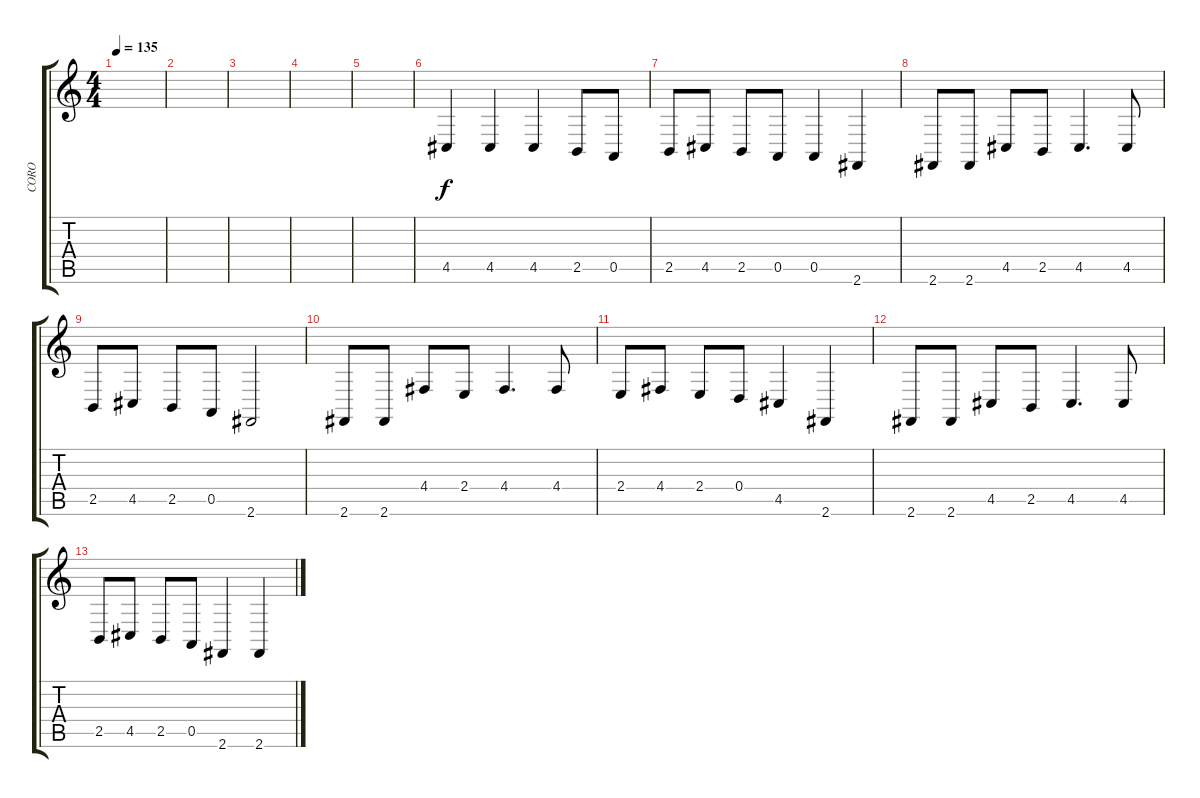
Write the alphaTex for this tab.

\track ("CORO" "CORO") {instrument altosax}
\staff {score tabs}
\tuning (E4 B3 G3 D3 A2 E2) {hide}
\ts (4 4)
\tempo 135
\clef g2
\ks c
|
|
|
|
|
4.5.4 4.5.4 4.5.4 2.5.8 0.5.8 |
2.5.8 4.5.8 2.5.8 0.5.8 0.5.4 2.6.4 |
2.6.8 2.6.8 4.5.8 2.5.8 4.5.4{d} 4.5.8 |
2.5.8 4.5.8 2.5.8 0.5.8 2.6.2 |
2.6.8 2.6.8 4.4.8 2.4.8 4.4.4{d} 4.4.8 |
2.4.8 4.4.8 2.4.8 0.4.8 4.5.4 2.6.4 |
2.6.8 2.6.8 4.5.8 2.5.8 4.5.4{d} 4.5.8 |
2.5.8 4.5.8 2.5.8 0.5.8 2.6.4 2.6.4
